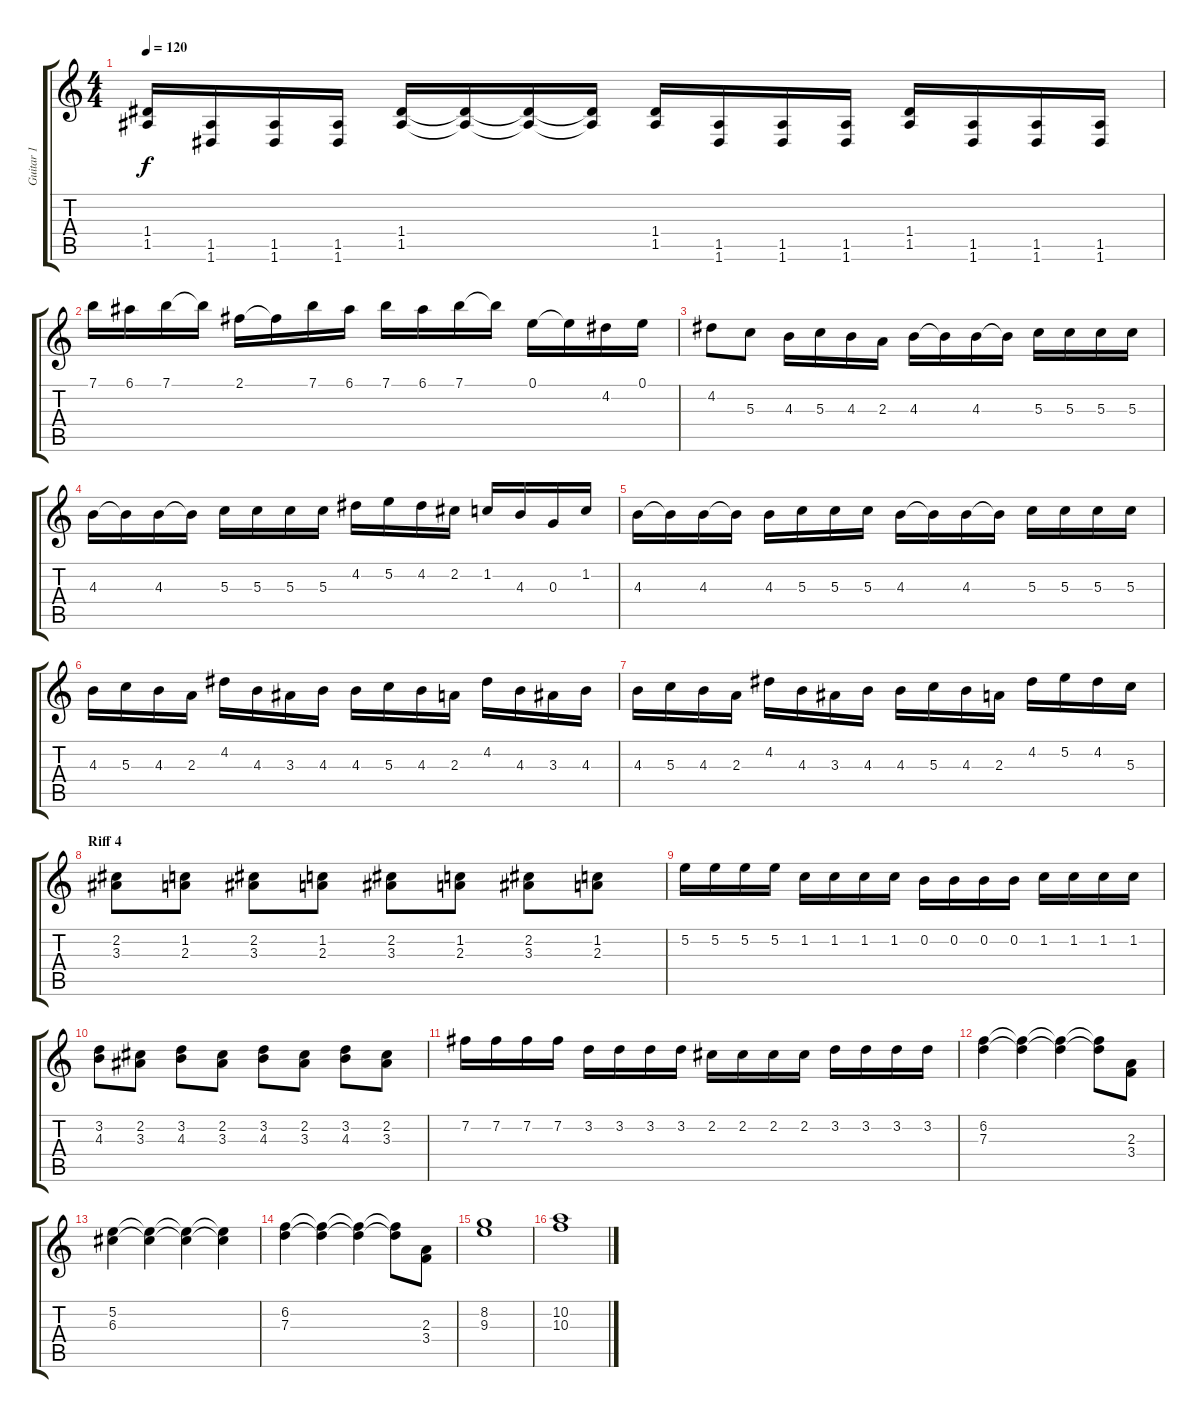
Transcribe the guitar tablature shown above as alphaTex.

\track ("Guitar 1" "Guitar 1") {instrument distortionguitar}
\staff {score tabs}
\tuning (E4 B3 G3 D3 A2 D2) {hide}
\ts (4 4)
\tempo 120
\clef g2
\ks c
(1.4 1.5).16{dy f} (1.5 1.6).16 (1.5 1.6).16 (1.5 1.6).16 (1.4 1.5).16 (1.4{t} 1.5{t}).16 (1.4{t} 1.5{t}).16 (1.4{t} 1.5{t}).16 (1.4 1.5).16 (1.5 1.6).16 (1.5 1.6).16 (1.5 1.6).16 (1.4 1.5).16 (1.5 1.6).16 (1.5 1.6).16 (1.5 1.6).16 |
7.1.16 6.1.16 7.1.16 7.1{t}.16 2.1.16 2.1{t}.16 7.1.16 6.1.16 7.1.16 6.1.16 7.1.16 7.1{t}.16 0.1.16 0.1{t}.16 4.2.16 0.1.16 |
4.2.8 5.3.8 4.3.16 5.3.16 4.3.16 2.3.16 4.3.16 4.3{t}.16 4.3.16 4.3{t}.16 5.3.16 5.3.16 5.3.16 5.3.16 |
4.3.16 4.3{t}.16 4.3.16 4.3{t}.16 5.3.16 5.3.16 5.3.16 5.3.16 4.2.16 5.2.16 4.2.16 2.2.16 1.2.16 4.3.16 0.3.16 1.2.16 |
4.3.16 4.3{t}.16 4.3.16 4.3{t}.16 4.3.16 5.3.16 5.3.16 5.3.16 4.3.16 4.3{t}.16 4.3.16 4.3{t}.16 5.3.16 5.3.16 5.3.16 5.3.16 |
4.3.16 5.3.16 4.3.16 2.3.16 4.2.16 4.3.16 3.3.16 4.3.16 4.3.16 5.3.16 4.3.16 2.3.16 4.2.16 4.3.16 3.3.16 4.3.16 |
4.3.16 5.3.16 4.3.16 2.3.16 4.2.16 4.3.16 3.3.16 4.3.16 4.3.16 5.3.16 4.3.16 2.3.16 4.2.16 5.2.16 4.2.16 5.3.16 |
\section ("" "Riff 4")
(2.2 3.3).8 (1.2 2.3).8 (2.2 3.3).8 (1.2 2.3).8 (2.2 3.3).8 (1.2 2.3).8 (2.2 3.3).8 (1.2 2.3).8 |
5.2.16 5.2.16 5.2.16 5.2.16 1.2.16 1.2.16 1.2.16 1.2.16 0.2.16 0.2.16 0.2.16 0.2.16 1.2.16 1.2.16 1.2.16 1.2.16 |
(3.2 4.3).8 (2.2 3.3).8 (3.2 4.3).8 (2.2 3.3).8 (3.2 4.3).8 (2.2 3.3).8 (3.2 4.3).8 (2.2 3.3).8 |
7.2.16 7.2.16 7.2.16 7.2.16 3.2.16 3.2.16 3.2.16 3.2.16 2.2.16 2.2.16 2.2.16 2.2.16 3.2.16 3.2.16 3.2.16 3.2.16 |
(6.2 7.3).4 (6.2{t} 7.3{t}).4 (6.2{t} 7.3{t}).4 (6.2{t} 7.3{t}).8 (2.3 3.4).8 |
(5.2 6.3).4 (5.2{t} 6.3{t}).4 (5.2{t} 6.3{t}).4 (5.2{t} 6.3{t}).4 |
(6.2 7.3).4 (6.2{t} 7.3{t}).4 (6.2{t} 7.3{t}).4 (6.2{t} 7.3{t}).8 (2.3 3.4).8 |
(8.2 9.3).1 |
(10.2 10.3).1
